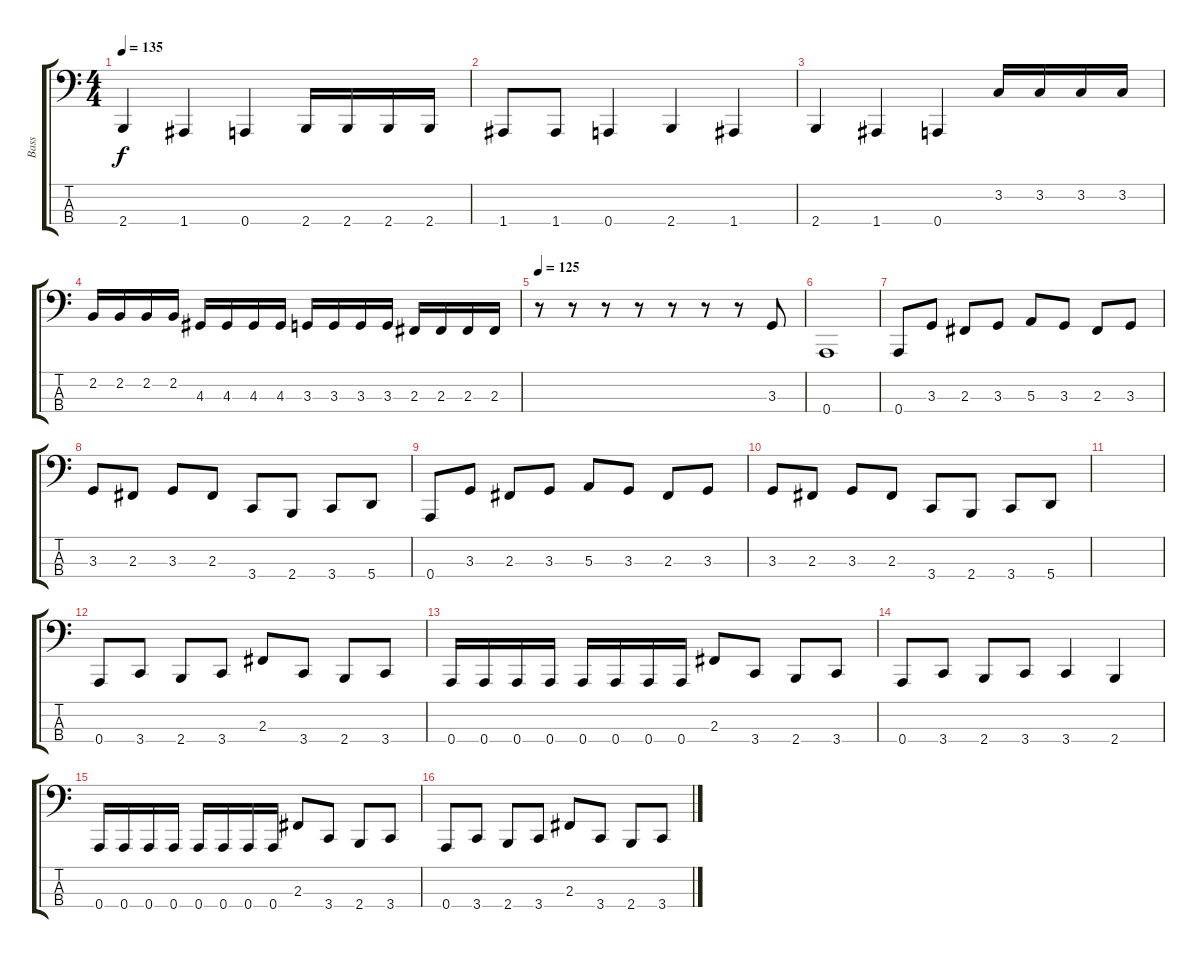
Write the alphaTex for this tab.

\track ("Bass" "Bass") {instrument electricbasspick}
\staff {score tabs}
\tuning (D2 A1 E1 A0) {hide}
\ts (4 4)
\tempo 135
\clef f4
\ks c
2.4.4{dy f} 1.4.4 0.4.4 2.4.16 2.4.16 2.4.16 2.4.16 |
1.4.8 1.4.8 0.4.4 2.4.4 1.4.4 |
2.4.4 1.4.4 0.4.4 3.2.16 3.2.16 3.2.16 3.2.16 |
2.2.16 2.2.16 2.2.16 2.2.16 4.3.16 4.3.16 4.3.16 4.3.16 3.3.16 3.3.16 3.3.16 3.3.16 2.3.16 2.3.16 2.3.16 2.3.16 |
\tempo 125
r.8 r.8 r.8 r.8 r.8 r.8 r.8 3.3.8 |
0.4.1 |
0.4.8 3.3.8 2.3.8 3.3.8 5.3.8 3.3.8 2.3.8 3.3.8 |
3.3.8 2.3.8 3.3.8 2.3.8 3.4.8 2.4.8 3.4.8 5.4.8 |
0.4.8 3.3.8 2.3.8 3.3.8 5.3.8 3.3.8 2.3.8 3.3.8 |
3.3.8 2.3.8 3.3.8 2.3.8 3.4.8 2.4.8 3.4.8 5.4.8 |
|
0.4.8 3.4.8 2.4.8 3.4.8 2.3.8 3.4.8 2.4.8 3.4.8 |
0.4.16 0.4.16 0.4.16 0.4.16 0.4.16 0.4.16 0.4.16 0.4.16 2.3.8 3.4.8 2.4.8 3.4.8 |
0.4.8 3.4.8 2.4.8 3.4.8 3.4.4 2.4.4 |
0.4.16 0.4.16 0.4.16 0.4.16 0.4.16 0.4.16 0.4.16 0.4.16 2.3.8 3.4.8 2.4.8 3.4.8 |
0.4.8 3.4.8 2.4.8 3.4.8 2.3.8 3.4.8 2.4.8 3.4.8
